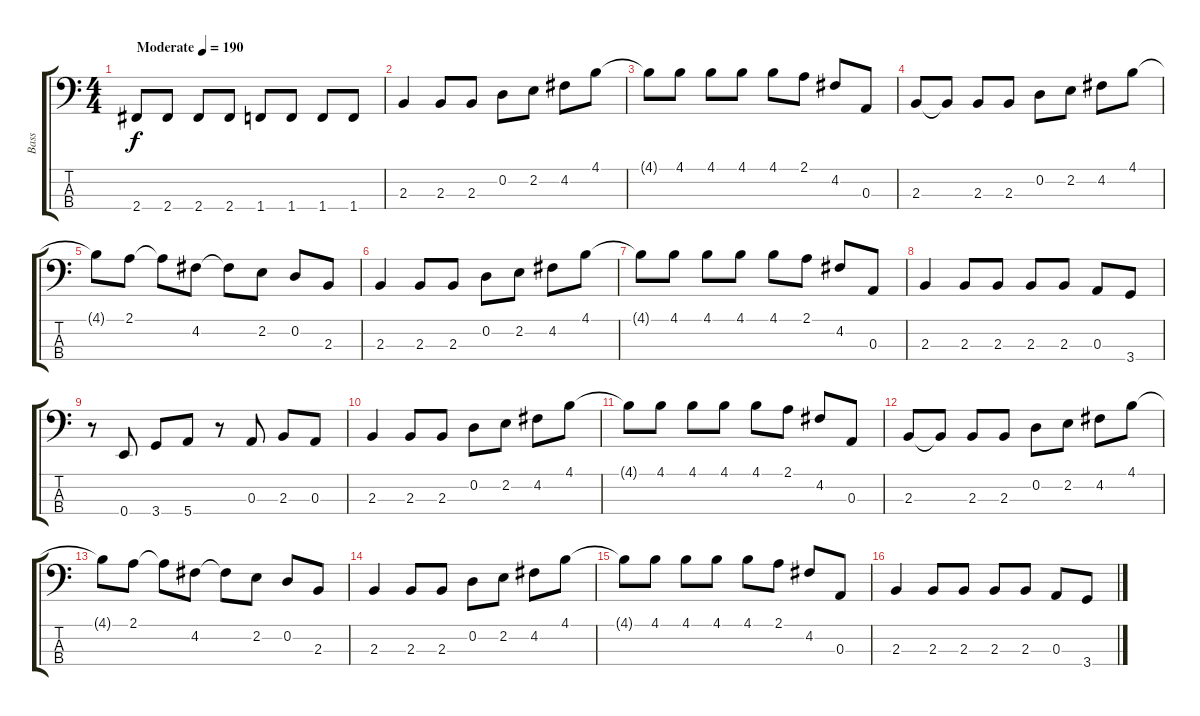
\track ("Bass" "Bass") {instrument electricbasspick}
\staff {score tabs}
\tuning (G2 D2 A1 E1) {hide}
\ts (4 4)
\tempo (190 "Moderate")
\clef f4
\ks c
2.4.8{dy f instrument electricbasspick} 2.4.8 2.4.8 2.4.8 1.4.8 1.4.8 1.4.8 1.4.8 |
2.3.4 2.3.8 2.3.8 0.2.8 2.2.8 4.2.8 4.1.8 |
4.1{t}.8 4.1.8 4.1.8 4.1.8 4.1.8 2.1.8 4.2.8 0.3.8 |
2.3.8 2.3{t}.8 2.3.8 2.3.8 0.2.8 2.2.8 4.2.8 4.1.8 |
4.1{t}.8 2.1.8 2.1{t}.8 4.2.8 4.2{t}.8 2.2.8 0.2.8 2.3.8 |
2.3.4 2.3.8 2.3.8 0.2.8 2.2.8 4.2.8 4.1.8 |
4.1{t}.8 4.1.8 4.1.8 4.1.8 4.1.8 2.1.8 4.2.8 0.3.8 |
2.3.4 2.3.8 2.3.8 2.3.8 2.3.8 0.3.8 3.4.8 |
r.8 0.4.8 3.4.8 5.4.8 r.8 0.3.8 2.3.8 0.3.8 |
2.3.4 2.3.8 2.3.8 0.2.8 2.2.8 4.2.8 4.1.8 |
4.1{t}.8 4.1.8 4.1.8 4.1.8 4.1.8 2.1.8 4.2.8 0.3.8 |
2.3.8 2.3{t}.8 2.3.8 2.3.8 0.2.8 2.2.8 4.2.8 4.1.8 |
4.1{t}.8 2.1.8 2.1{t}.8 4.2.8 4.2{t}.8 2.2.8 0.2.8 2.3.8 |
2.3.4 2.3.8 2.3.8 0.2.8 2.2.8 4.2.8 4.1.8 |
4.1{t}.8 4.1.8 4.1.8 4.1.8 4.1.8 2.1.8 4.2.8 0.3.8 |
2.3.4 2.3.8 2.3.8 2.3.8 2.3.8 0.3.8 3.4.8
